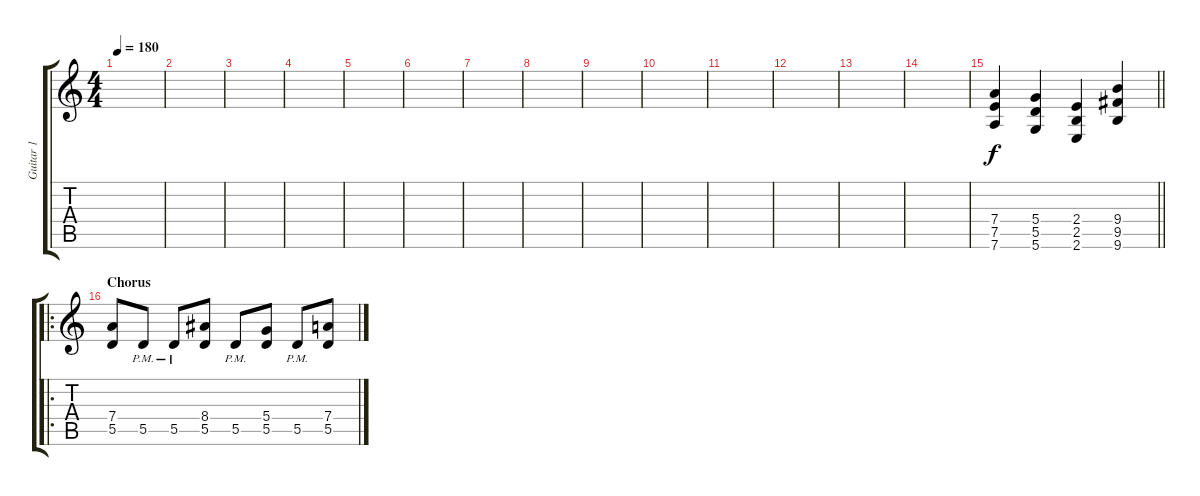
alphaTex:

\track ("Guitar 1" "Guitar 1") {instrument overdrivenguitar}
\staff {score tabs}
\tuning (E4 B3 G3 D3 A2 D2) {hide}
\ts (4 4)
\tempo 180
\clef g2
\ks c
|
|
|
|
|
|
|
|
|
|
|
|
|
|
\barLineRight lightlight
(7.4 7.5 7.6).4 (5.4 5.5 5.6).4 (2.4 2.5 2.6).4 (9.4 9.5 9.6).4 |
\ro
\section ("" "Chorus")
(7.4 5.5).8 5.5{pm}.8 5.5{pm}.8 (8.4 5.5).8 5.5{pm}.8 (5.4 5.5).8 5.5{pm}.8 (7.4 5.5).8
